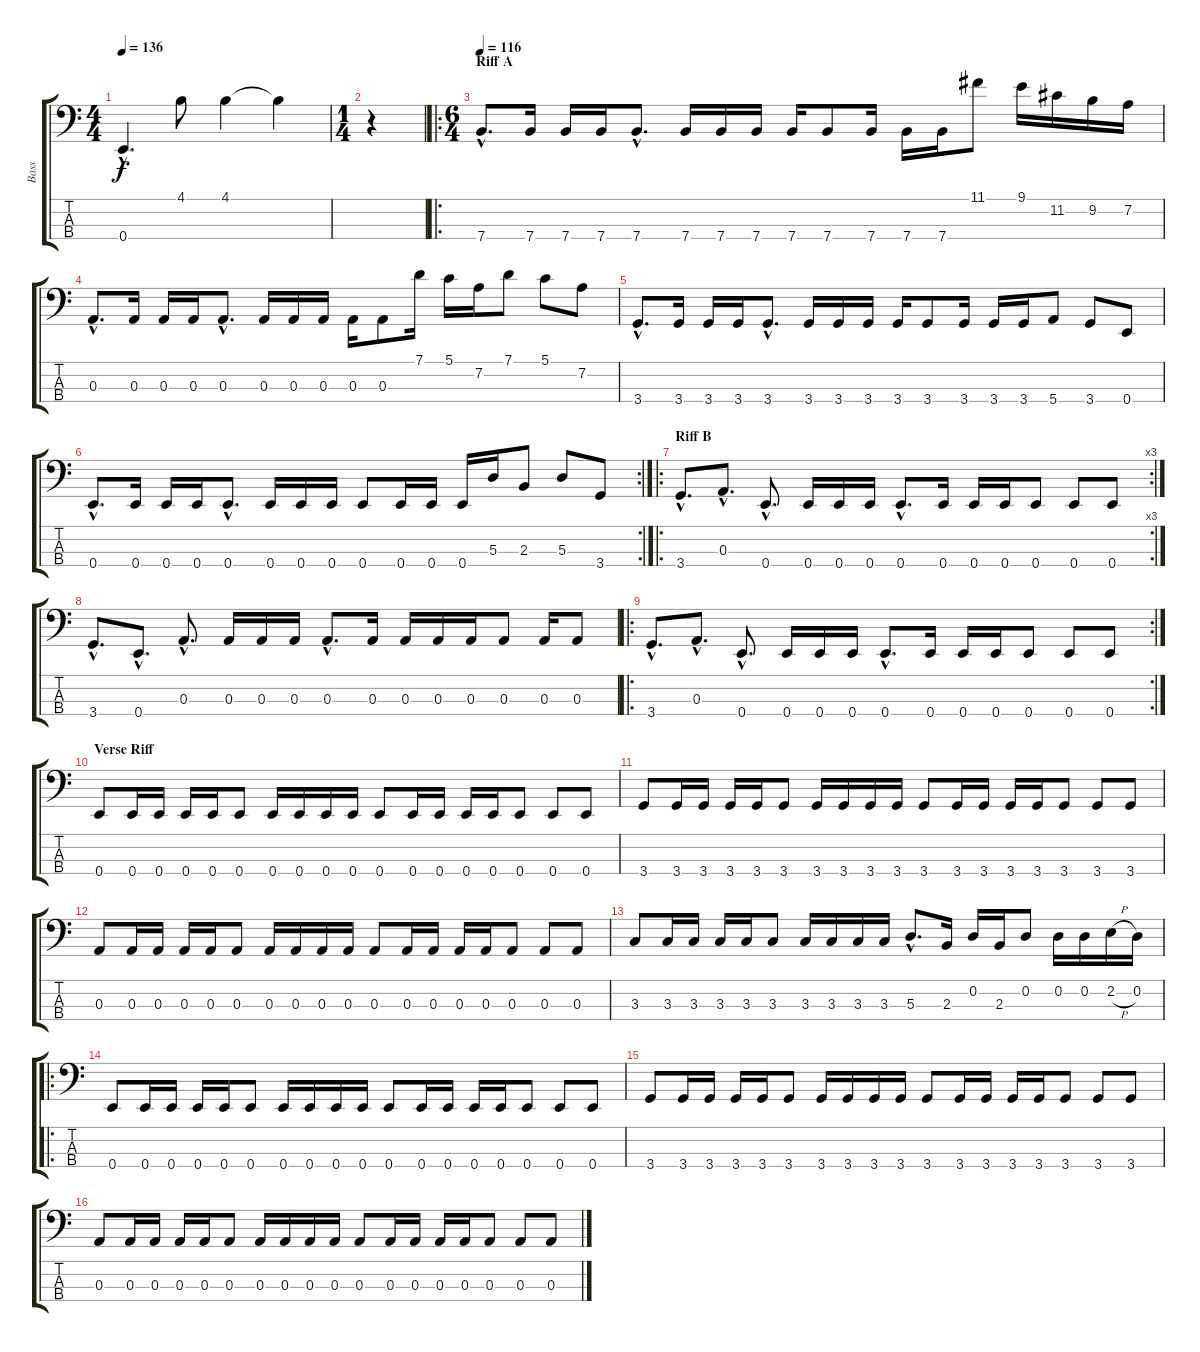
\track ("Bass" "Bass") {instrument electricbassfinger}
\staff {score tabs}
\tuning (G2 D2 A1 E1) {hide}
\ts (4 4)
\tempo 136
\clef f4
\ks c
0.4{hac}.4{d dy f} 4.1.8 4.1.4 4.1{t}.4 |
\ts (1 4)
r.4 |
\ro
\ts (6 4)
\section ("" "Riff A")
\tempo 116
7.4{hac}.8{d} 7.4.16 7.4.16 7.4.16 7.4{hac}.8{d} 7.4.16 7.4.16 7.4.16 7.4.16 7.4.8 7.4.16 7.4.16 7.4.16 11.1.8 9.1.16 11.2.16 9.2.16 7.2.16 |
0.3{hac}.8{d} 0.3.16 0.3.16 0.3.16 0.3{hac}.8{d} 0.3.16 0.3.16 0.3.16 0.3.16 0.3.8 7.1.16 5.1.16 7.2.16 7.1.8 5.1.8 7.2.8 |
3.4{hac}.8{d} 3.4.16 3.4.16 3.4.16 3.4{hac}.8{d} 3.4.16 3.4.16 3.4.16 3.4.16 3.4.8 3.4.16 3.4.16 3.4.16 5.4.8 3.4.8 0.4.8 |
\rc 2
0.4{hac}.8{d} 0.4.16 0.4.16 0.4.16 0.4{hac}.8{d} 0.4.16 0.4.16 0.4.16 0.4.8 0.4.16 0.4.16 0.4.16 5.3.16 2.3.8 5.3.8 3.4.8 |
\ro
\rc 3
\section ("" "Riff B")
3.4{hac}.8{d} 0.3{hac}.8{d} 0.4{hac}.8{d} 0.4.16 0.4.16 0.4.16 0.4{hac}.8{d} 0.4.16 0.4.16 0.4.16 0.4.8 0.4.8 0.4.8 |
3.4{hac}.8{d} 0.4{hac}.8{d} 0.3{hac}.8{d} 0.3.16 0.3.16 0.3.16 0.3{hac}.8{d} 0.3.16 0.3.16 0.3.16 0.3.16 0.3.8 0.3.16 0.3.8 |
\ro
\rc 2
3.4{hac}.8{d} 0.3{hac}.8{d} 0.4{hac}.8{d} 0.4.16 0.4.16 0.4.16 0.4{hac}.8{d} 0.4.16 0.4.16 0.4.16 0.4.8 0.4.8 0.4.8 |
\section ("" "Verse Riff")
0.4.8 0.4.16 0.4.16 0.4.16 0.4.16 0.4.8 0.4.16 0.4.16 0.4.16 0.4.16 0.4.8 0.4.16 0.4.16 0.4.16 0.4.16 0.4.8 0.4.8 0.4.8 |
3.4.8 3.4.16 3.4.16 3.4.16 3.4.16 3.4.8 3.4.16 3.4.16 3.4.16 3.4.16 3.4.8 3.4.16 3.4.16 3.4.16 3.4.16 3.4.8 3.4.8 3.4.8 |
0.3.8 0.3.16 0.3.16 0.3.16 0.3.16 0.3.8 0.3.16 0.3.16 0.3.16 0.3.16 0.3.8 0.3.16 0.3.16 0.3.16 0.3.16 0.3.8 0.3.8 0.3.8 |
3.3.8 3.3.16 3.3.16 3.3.16 3.3.16 3.3.8 3.3.16 3.3.16 3.3.16 3.3.16 5.3{hac}.8{d} 2.3.16 0.2.16 2.3.16 0.2.8 0.2.16 0.2.16 2.2{h}.16 0.2.16 |
\ro
0.4.8 0.4.16 0.4.16 0.4.16 0.4.16 0.4.8 0.4.16 0.4.16 0.4.16 0.4.16 0.4.8 0.4.16 0.4.16 0.4.16 0.4.16 0.4.8 0.4.8 0.4.8 |
3.4.8 3.4.16 3.4.16 3.4.16 3.4.16 3.4.8 3.4.16 3.4.16 3.4.16 3.4.16 3.4.8 3.4.16 3.4.16 3.4.16 3.4.16 3.4.8 3.4.8 3.4.8 |
0.3.8 0.3.16 0.3.16 0.3.16 0.3.16 0.3.8 0.3.16 0.3.16 0.3.16 0.3.16 0.3.8 0.3.16 0.3.16 0.3.16 0.3.16 0.3.8 0.3.8 0.3.8
